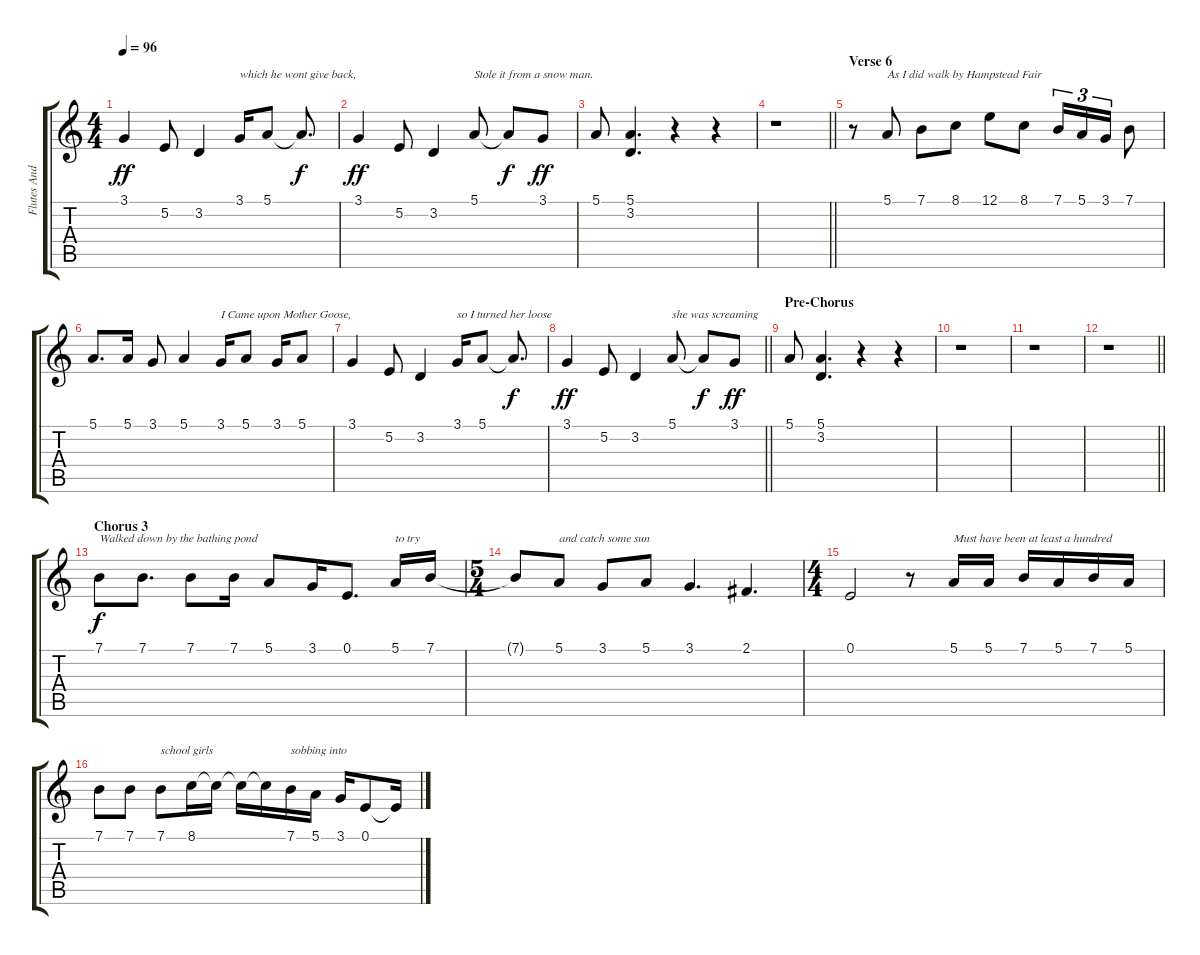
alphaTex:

\track ("Flutes And Vocals" "Flutes And") {instrument flute}
\staff {score tabs}
\tuning (E4 B3 G3 D3 A2 E2) {hide}
\ts (4 4)
\tempo 96
\clef g2
\ks c
3.1.4{dy ff} 5.2.8 3.2.4 3.1.16{txt "which he wont give back,"} 5.1.8 5.1{t}.8{d dy f} |
3.1.4{dy ff} 5.2.8 3.2.4 5.1.8{txt "Stole it from a snow man."} 5.1{t}.8{dy f} 3.1.8{dy ff} |
5.1.8 (5.1 3.2).4{d} r.4 r.4 |
\barLineRight lightlight
r.1 |
\section ("" "Verse 6")
r.8 5.1.8{txt "As I did walk by Hampstead Fair"} 7.1.8 8.1.8 12.1.8 8.1.8 7.1.16{tu (3 2)} 5.1.16{tu (3 2)} 3.1.16{tu (3 2)} 7.1.8 |
5.1.8{d} 5.1.16 3.1.8 5.1.4 3.1.16{txt "I Came upon Mother Goose, "} 5.1.8 3.1.16 5.1.8 |
3.1.4 5.2.8 3.2.4 3.1.16{txt "so I turned her loose"} 5.1.8 5.1{t}.8{d dy f} |
\barLineRight lightlight
3.1.4{dy ff} 5.2.8 3.2.4 5.1.8{txt "she was screaming"} 5.1{t}.8{dy f} 3.1.8{dy ff} |
\section ("" "Pre-Chorus")
5.1.8 (5.1 3.2).4{d} r.4 r.4 |
r.1 |
r.1 |
\barLineRight lightlight
r.1 |
\section ("" "Chorus 3")
7.1.8{txt "Walked down by the bathing pond" dy f} 7.1.8{d} 7.1.8 7.1.16 5.1.8 3.1.16 0.1.8{d} 5.1.16{txt "to try"} 7.1.16 |
\ts (5 4)
7.1{t}.8 5.1.8{txt "and catch some sun"} 3.1.8 5.1.8 3.1.4{d} 2.1.4{d} |
\ts (4 4)
0.1.2 r.8 5.1.16{txt "Must have been at least a hundred"} 5.1.16 7.1.16 5.1.16 7.1.16 5.1.16 |
7.1.8 7.1.8 7.1.8{txt "school girls"} 8.1.16 8.1{t}.16 8.1{t}.16 8.1{t}.16 7.1.16{txt "sobbing into"} 5.1.16 3.1.16 0.1.8 0.1{t}.16
